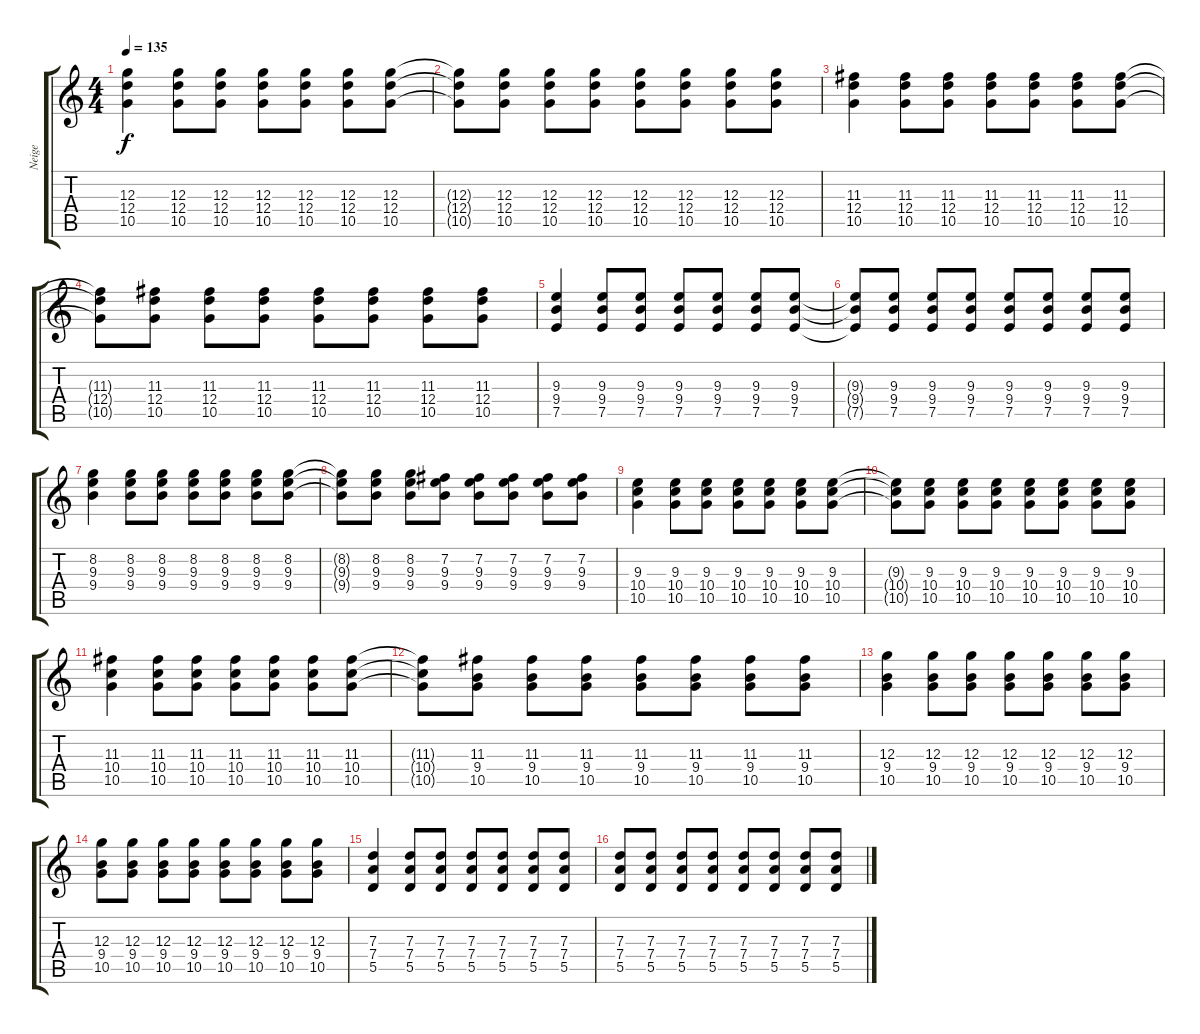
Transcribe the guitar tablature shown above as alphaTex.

\track ("Neige" "Neige") {instrument distortionguitar}
\staff {score tabs}
\tuning (E4 B3 G3 D3 A2 E2) {hide}
\ts (4 4)
\tempo 135
\clef g2
\ks c
(12.3 12.4 10.5).4{dy f} (12.3 12.4 10.5).8 (12.3 12.4 10.5).8 (12.3 12.4 10.5).8 (12.3 12.4 10.5).8 (12.3 12.4 10.5).8 (12.3 12.4 10.5).8 |
(12.3{t} 12.4{t} 10.5{t}).8 (12.3 12.4 10.5).8 (12.3 12.4 10.5).8 (12.3 12.4 10.5).8 (12.3 12.4 10.5).8 (12.3 12.4 10.5).8 (12.3 12.4 10.5).8 (12.3 12.4 10.5).8 |
(11.3 12.4 10.5).4 (11.3 12.4 10.5).8 (11.3 12.4 10.5).8 (11.3 12.4 10.5).8 (11.3 12.4 10.5).8 (11.3 12.4 10.5).8 (11.3 12.4 10.5).8 |
(11.3{t} 12.4{t} 10.5{t}).8 (11.3 12.4 10.5).8 (11.3 12.4 10.5).8 (11.3 12.4 10.5).8 (11.3 12.4 10.5).8 (11.3 12.4 10.5).8 (11.3 12.4 10.5).8 (11.3 12.4 10.5).8 |
(9.3 9.4 7.5).4 (9.3 9.4 7.5).8 (9.3 9.4 7.5).8 (9.3 9.4 7.5).8 (9.3 9.4 7.5).8 (9.3 9.4 7.5).8 (9.3 9.4 7.5).8 |
(9.3{t} 9.4{t} 7.5{t}).8 (9.3 9.4 7.5).8 (9.3 9.4 7.5).8 (9.3 9.4 7.5).8 (9.3 9.4 7.5).8 (9.3 9.4 7.5).8 (9.3 9.4 7.5).8 (9.3 9.4 7.5).8 |
(8.2 9.3 9.4).4 (8.2 9.3 9.4).8 (8.2 9.3 9.4).8 (8.2 9.3 9.4).8 (8.2 9.3 9.4).8 (8.2 9.3 9.4).8 (8.2 9.3 9.4).8 |
(8.2{t} 9.3{t} 9.4{t}).8 (8.2 9.3 9.4).8 (8.2 9.3 9.4).8 (7.2 9.3 9.4).8 (7.2 9.3 9.4).8 (7.2 9.3 9.4).8 (7.2 9.3 9.4).8 (7.2 9.3 9.4).8 |
(9.3 10.4 10.5).4 (9.3 10.4 10.5).8 (9.3 10.4 10.5).8 (9.3 10.4 10.5).8 (9.3 10.4 10.5).8 (9.3 10.4 10.5).8 (9.3 10.4 10.5).8 |
(9.3{t} 10.4{t} 10.5{t}).8 (9.3 10.4 10.5).8 (9.3 10.4 10.5).8 (9.3 10.4 10.5).8 (9.3 10.4 10.5).8 (9.3 10.4 10.5).8 (9.3 10.4 10.5).8 (9.3 10.4 10.5).8 |
(11.3 10.4 10.5).4 (11.3 10.4 10.5).8 (11.3 10.4 10.5).8 (11.3 10.4 10.5).8 (11.3 10.4 10.5).8 (11.3 10.4 10.5).8 (11.3 10.4 10.5).8 |
(11.3{t} 10.4{t} 10.5{t}).8 (11.3 9.4 10.5).8 (11.3 9.4 10.5).8 (11.3 9.4 10.5).8 (11.3 9.4 10.5).8 (11.3 9.4 10.5).8 (11.3 9.4 10.5).8 (11.3 9.4 10.5).8 |
(12.3 9.4 10.5).4 (12.3 9.4 10.5).8 (12.3 9.4 10.5).8 (12.3 9.4 10.5).8 (12.3 9.4 10.5).8 (12.3 9.4 10.5).8 (12.3 9.4 10.5).8 |
(12.3 9.4 10.5).8 (12.3 9.4 10.5).8 (12.3 9.4 10.5).8 (12.3 9.4 10.5).8 (12.3 9.4 10.5).8 (12.3 9.4 10.5).8 (12.3 9.4 10.5).8 (12.3 9.4 10.5).8 |
(7.3 7.4 5.5).4 (7.3 7.4 5.5).8 (7.3 7.4 5.5).8 (7.3 7.4 5.5).8 (7.3 7.4 5.5).8 (7.3 7.4 5.5).8 (7.3 7.4 5.5).8 |
(7.3 7.4 5.5).8 (7.3 7.4 5.5).8 (7.3 7.4 5.5).8 (7.3 7.4 5.5).8 (7.3 7.4 5.5).8 (7.3 7.4 5.5).8 (7.3 7.4 5.5).8 (7.3 7.4 5.5).8
